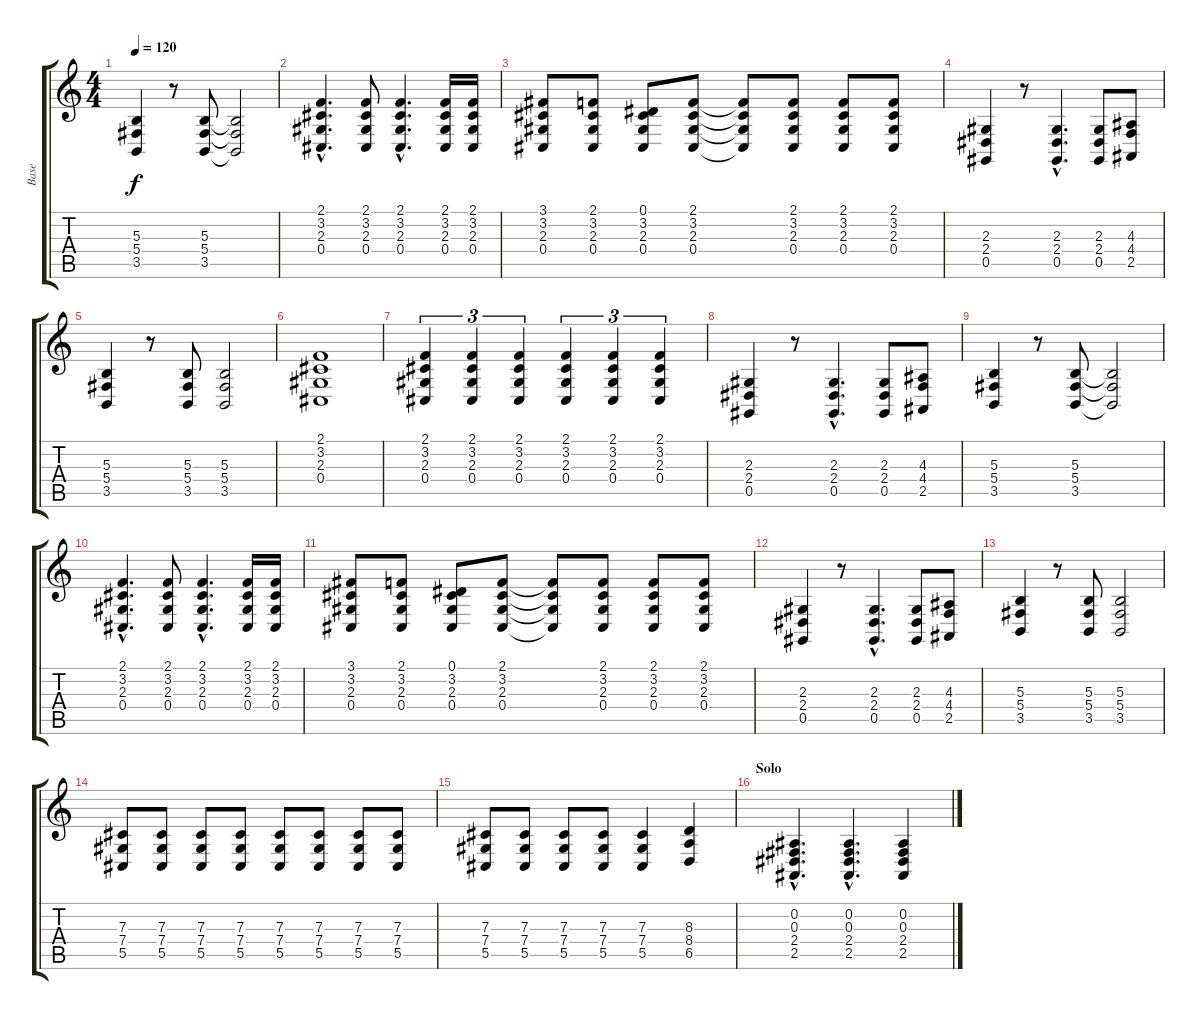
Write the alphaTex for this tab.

\track ("Base" "Base") {instrument acousticgrandpiano}
\staff {score tabs}
\tuning (Eb4 Bb3 Gb3 Db3 Ab2 Eb2) {hide}
\ts (4 4)
\tempo 120
\clef g2
\ks c
(5.3 5.4 3.5).4{dy f} r.8 (5.3 5.4 3.5).8 (5.3{t} 5.4{t} 3.5{t}).2 |
(2.1{hac} 3.2{hac} 2.3{hac} 0.4{hac}).4{d} (2.1 3.2 2.3 0.4).8 (2.1{hac} 3.2{hac} 2.3{hac} 0.4{hac}).4{d} (2.1 3.2 2.3 0.4).16 (2.1 3.2 2.3 0.4).16 |
(3.1 3.2 2.3 0.4).8 (2.1 3.2 2.3 0.4).8 (0.1 3.2 2.3 0.4).8 (2.1 3.2 2.3 0.4).8 (2.1{t} 3.2{t} 2.3{t} 0.4{t}).8 (2.1 3.2 2.3 0.4).8 (2.1 3.2 2.3 0.4).8 (2.1 3.2 2.3 0.4).8 |
(2.3 2.4 0.5).4 r.8 (2.3{hac} 2.4{hac} 0.5{hac}).4{d} (2.3 2.4 0.5).8 (4.3 4.4 2.5).8 |
(5.3 5.4 3.5).4 r.8 (5.3 5.4 3.5).8 (5.3 5.4 3.5).2 |
(2.1 3.2 2.3 0.4).1 |
(2.1 3.2 2.3 0.4).4{tu (3 2)} (2.1 3.2 2.3 0.4).4{tu (3 2)} (2.1 3.2 2.3 0.4).4{tu (3 2)} (2.1 3.2 2.3 0.4).4{tu (3 2)} (2.1 3.2 2.3 0.4).4{tu (3 2)} (2.1 3.2 2.3 0.4).4{tu (3 2)} |
(2.3 2.4 0.5).4 r.8 (2.3{hac} 2.4{hac} 0.5{hac}).4{d} (2.3 2.4 0.5).8 (4.3 4.4 2.5).8 |
(5.3 5.4 3.5).4 r.8 (5.3 5.4 3.5).8 (5.3{t} 5.4{t} 3.5{t}).2 |
(2.1{hac} 3.2{hac} 2.3{hac} 0.4{hac}).4{d} (2.1 3.2 2.3 0.4).8 (2.1{hac} 3.2{hac} 2.3{hac} 0.4{hac}).4{d} (2.1 3.2 2.3 0.4).16 (2.1 3.2 2.3 0.4).16 |
(3.1 3.2 2.3 0.4).8 (2.1 3.2 2.3 0.4).8 (0.1 3.2 2.3 0.4).8 (2.1 3.2 2.3 0.4).8 (2.1{t} 3.2{t} 2.3{t} 0.4{t}).8 (2.1 3.2 2.3 0.4).8 (2.1 3.2 2.3 0.4).8 (2.1 3.2 2.3 0.4).8 |
(2.3 2.4 0.5).4 r.8 (2.3{hac} 2.4{hac} 0.5{hac}).4{d} (2.3 2.4 0.5).8 (4.3 4.4 2.5).8 |
(5.3 5.4 3.5).4 r.8 (5.3 5.4 3.5).8 (5.3 5.4 3.5).2 |
(7.3 7.4 5.5).8 (7.3 7.4 5.5).8 (7.3 7.4 5.5).8 (7.3 7.4 5.5).8 (7.3 7.4 5.5).8 (7.3 7.4 5.5).8 (7.3 7.4 5.5).8 (7.3 7.4 5.5).8 |
(7.3 7.4 5.5).8 (7.3 7.4 5.5).8 (7.3 7.4 5.5).8 (7.3 7.4 5.5).8 (7.3 7.4 5.5).4 (8.3 8.4 6.5).4 |
\section ("" "Solo")
(0.2{hac} 0.3{hac} 2.4{hac} 2.5{hac}).4{d volume 11} (0.2{hac} 0.3{hac} 2.4{hac} 2.5{hac}).4{d} (0.2 0.3 2.4 2.5).4
